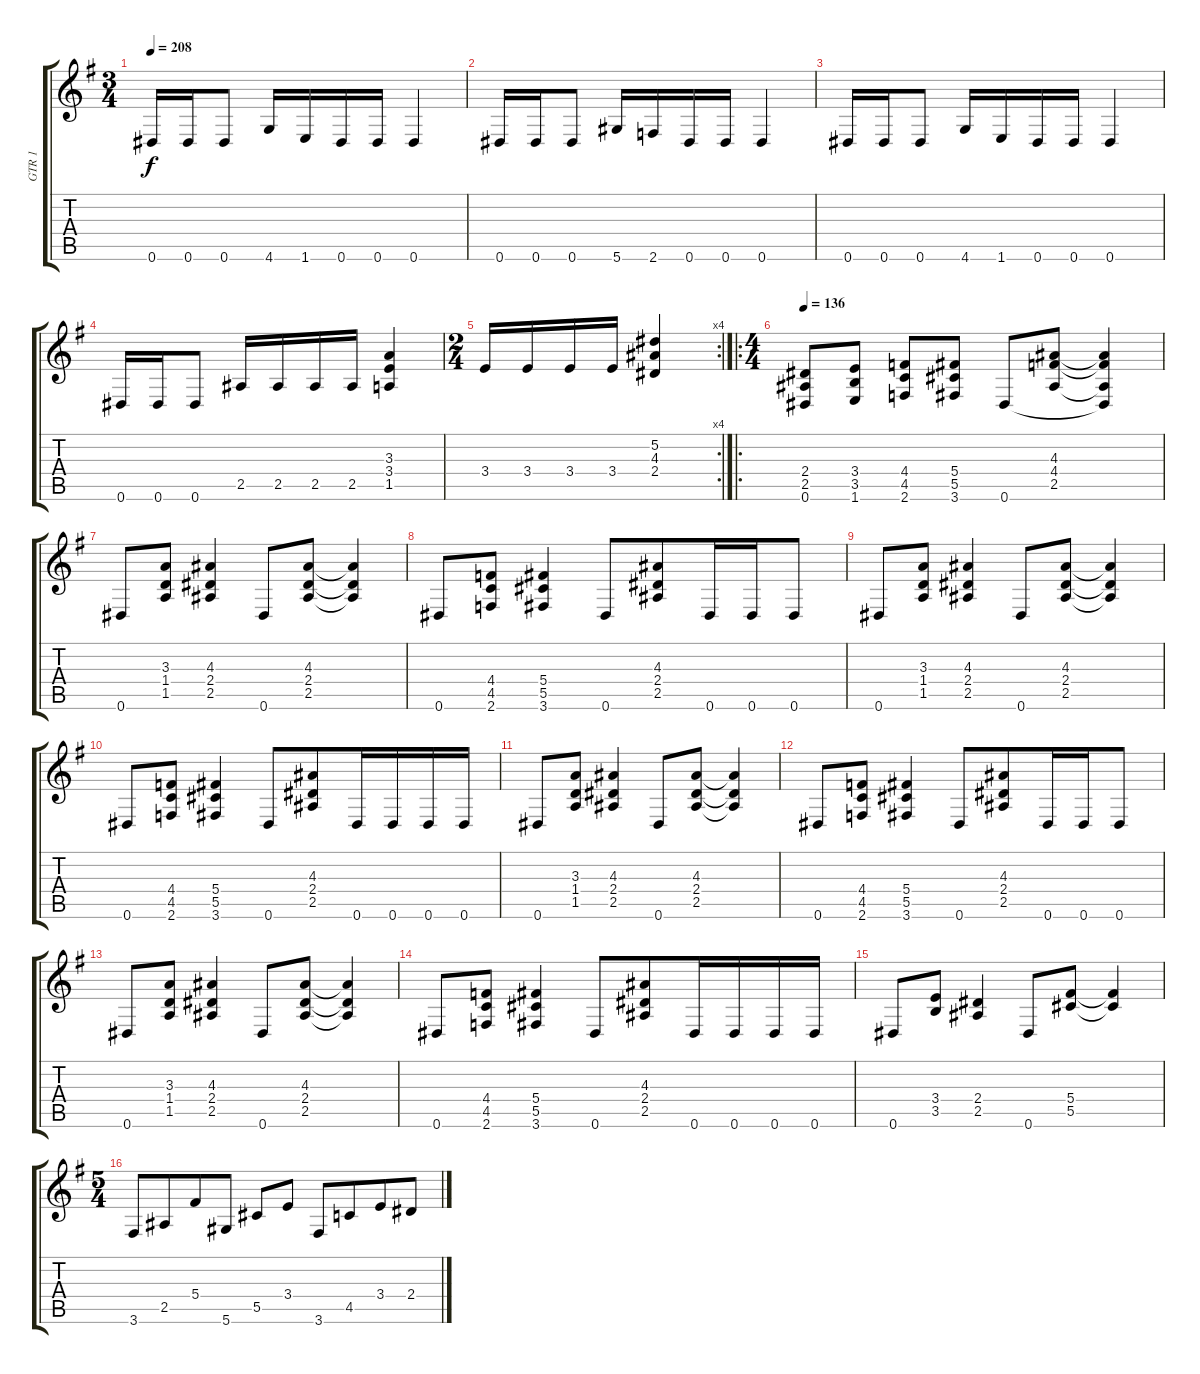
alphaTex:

\track ("GTR 1" "GTR 1") {instrument distortionguitar}
\staff {score tabs}
\tuning (Eb4 Bb3 Gb3 Db3 Ab2 Eb2) {hide}
\ts (3 4)
\tempo 208
\clef g2
\ks eminor
0.6.16{dy f} 0.6.16 0.6.8 4.6.16 1.6.16{beam merge} 0.6.16 0.6.16 0.6.4 |
0.6.16 0.6.16 0.6.8 5.6.16 2.6.16 0.6.16 0.6.16{beam merge} 0.6.4 |
0.6.16 0.6.16{beam merge} 0.6.8 4.6.16 1.6.16 0.6.16 0.6.16{beam merge} 0.6.4 |
0.6.16 0.6.16 0.6.8 2.5.16{beam merge} 2.5.16 2.5.16{beam merge} 2.5.16{beam merge} (3.3 3.4 1.5).4 |
\rc 4
\ts (2 4)
3.4.16 3.4.16 3.4.16{beam merge} 3.4.16{beam merge} (5.2 4.3 2.4).4 |
\ro
\ts (4 4)
\tempo 136
(2.4 2.5 0.6).8 (3.4 3.5 1.6).8 (4.4 4.5 2.6).8 (5.4 5.5 3.6).8 0.6.8 (4.3 4.4 2.5).8 (4.3{t} 4.4{t} 2.5{t} 0.6{t}).4 |
0.6.8{beam merge} (3.3 1.4 1.5).8{beam merge} (4.3 2.4 2.5).4 0.6.8{beam merge} (4.3 2.4 2.5).8 (4.3{t} 2.4{t} 2.5{t}).4 |
0.6.8{beam merge} (4.4 4.5 2.6).8{beam merge} (5.4 5.5 3.6).4 0.6.8 (4.3 2.4 2.5).8{beam merge} 0.6.16 0.6.16{beam merge} 0.6.8 |
0.6.8{beam merge} (3.3 1.4 1.5).8{beam merge} (4.3 2.4 2.5).4 0.6.8{beam merge} (4.3 2.4 2.5).8 (4.3{t} 2.4{t} 2.5{t}).4 |
0.6.8{beam merge} (4.4 4.5 2.6).8{beam merge} (5.4 5.5 3.6).4 0.6.8 (4.3 2.4 2.5).8{beam merge} 0.6.16 0.6.16{beam merge} 0.6.16 0.6.16 |
0.6.8{beam merge} (3.3 1.4 1.5).8{beam merge} (4.3 2.4 2.5).4 0.6.8{beam merge} (4.3 2.4 2.5).8 (4.3{t} 2.4{t} 2.5{t}).4 |
0.6.8{beam merge} (4.4 4.5 2.6).8{beam merge} (5.4 5.5 3.6).4 0.6.8 (4.3 2.4 2.5).8{beam merge} 0.6.16 0.6.16{beam merge} 0.6.8 |
0.6.8{beam merge} (3.3 1.4 1.5).8{beam merge} (4.3 2.4 2.5).4 0.6.8{beam merge} (4.3 2.4 2.5).8 (4.3{t} 2.4{t} 2.5{t}).4 |
0.6.8{beam merge} (4.4 4.5 2.6).8{beam merge} (5.4 5.5 3.6).4 0.6.8 (4.3 2.4 2.5).8{beam merge} 0.6.16 0.6.16{beam merge} 0.6.16 0.6.16 |
0.6.8{beam merge} (3.4 3.5).8 (2.4 2.5).4 0.6.8{beam merge} (5.4 5.5).8 (5.4{t} 5.5{t}).4 |
\ts (5 4)
3.6.8 2.5.8{beam merge} 5.4.8 5.6.8 5.5.8{beam merge} 3.4.8 3.6.8{beam merge} 4.5.8{beam merge} 3.4.8 2.4.8
